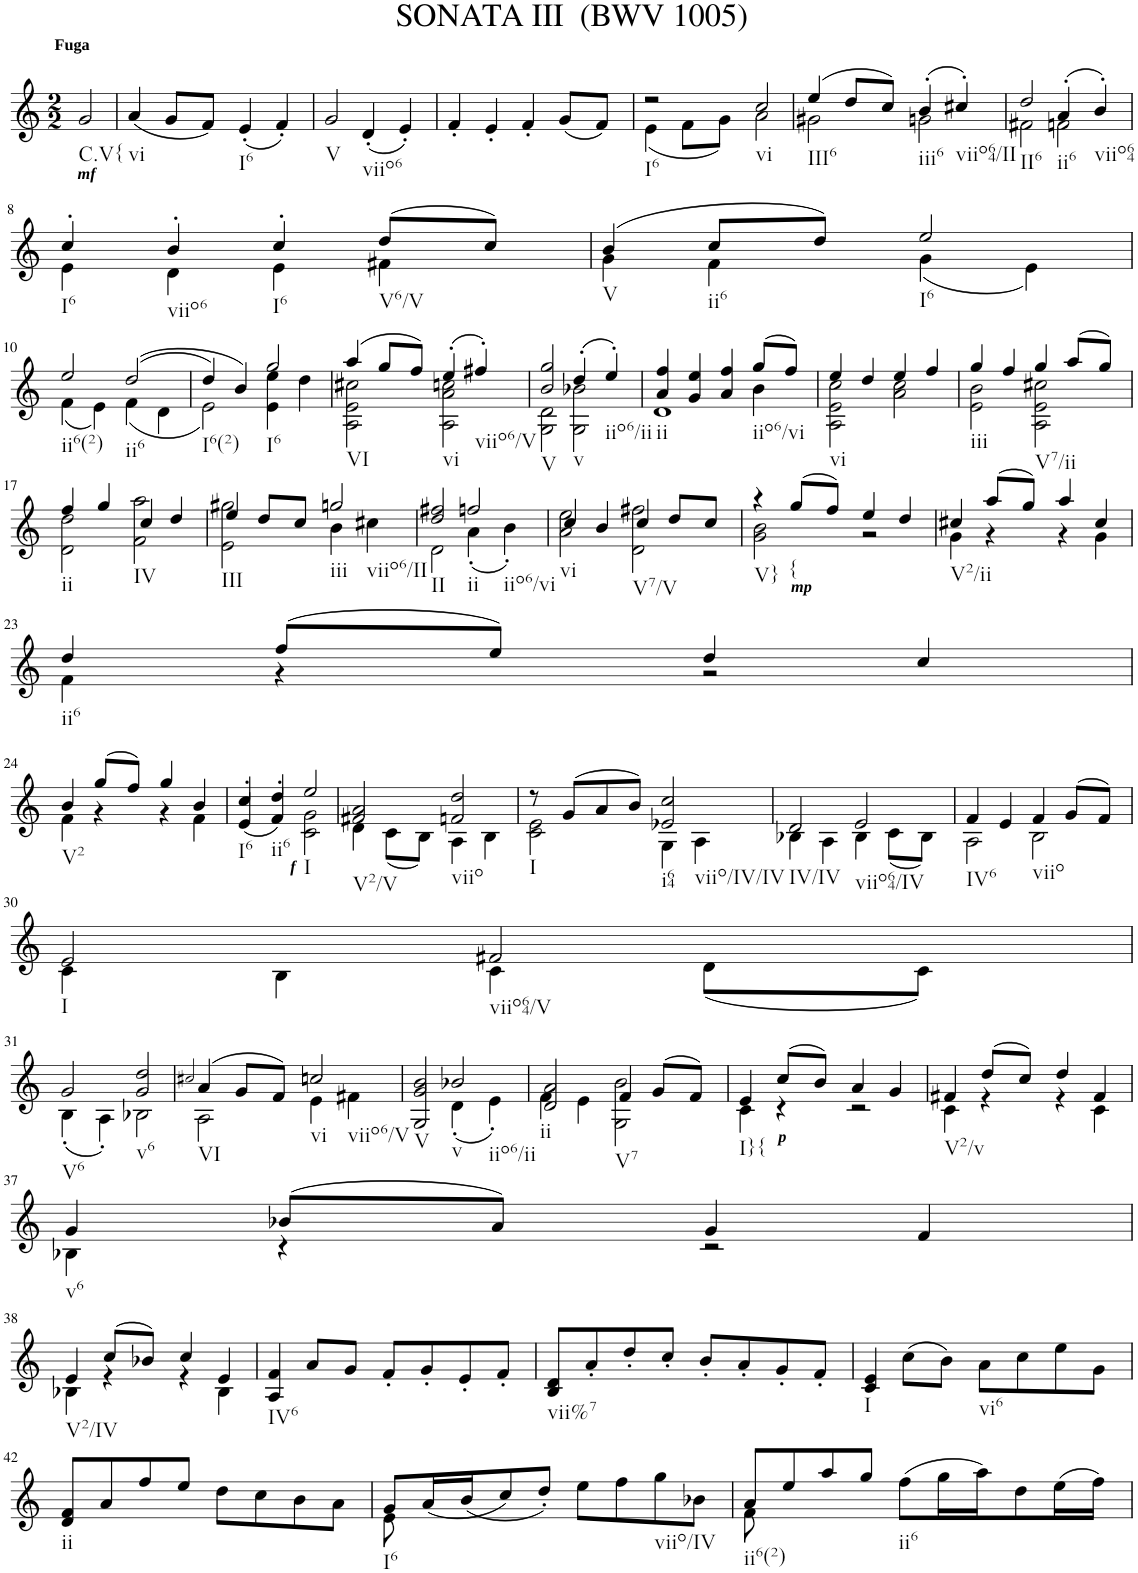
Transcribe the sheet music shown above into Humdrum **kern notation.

**kern
*part1
*staff1
*I"unbenannt
*clefG2
*k[]
*M2/2
=1
!LO:TX:a:B:t=Fuga
!LO:TX:b:Bi:t=mf
!LO:TX:b:t=C.V{
2g/
=2
!LO:TX:b:t=vi
(4a/
8g/L
8f/J)
!LO:TX:b:t=I6
(4e'/
4f'/)
=3
!LO:TX:b:t=V
2g/
!LO:TX:b:t=viio6
(4d'/
4e'/)
=4
4f'/
4e'/
4f'/
(8g/L
8f/J)
=5
*^
!LO:TX:b:t=I6	!
2r	(4e\
.	8f\L
.	8g\J)
!LO:TX:b:t=vi	!
2cc/	2a\
=6	=6
!LO:TX:b:t=III6	!
(4ee/	2g#X\
8dd/L	.
8cc/J)	.
!LO:TX:b:t=iii6	!
(4b'/	2gn\
!LO:TX:b:t=viio64/II	!
4cc#X'/)	.
=7	=7
!LO:TX:b:t=II6	!
2dd/	2f#X\
!LO:TX:b:t=ii6	!
(4a'/	2fn\
!LO:TX:b:t=viio64	!
4b'/)	.
!!LO:LB:g=z	!!
=8	=8
!LO:TX:b:t=I6	!
4cc'/	4e\
!LO:TX:b:t=viio6	!
4b'/	4d\
!LO:TX:b:t=I6	!
4cc'/	4e\
!LO:TX:b:t=V6/V	!
(8dd/L	4f#X\
8cc/J)	.
=9	=9
!LO:TX:b:t=V	!
(4b/	4g\
!LO:TX:b:t=ii6	!
8cc/L	4f\
8dd/J)	.
!LO:TX:b:t=I6	!
2ee/	(4g\
.	4e\)
!!LO:LB:g=z	!!
=10	=10
!LO:TX:b:t=ii6(2)	!
2ee/	(4f\
.	4e\)
!LO:TX:b:t=ii6	!
((2dd/	(4f\
.	4d\
=11	=11
!LO:TX:b:t=I6(2)	!
4dd/)	2e\)
4b/)	.
!LO:TX:b:t=I6	!
2gg/	4e\ 4ee\
.	4dd\
=12	=12
!LO:TX:b:t=VI	!
(4aa/	2A\ 2e\ 2cc#X\
8gg/L	.
8ff/J)	.
!LO:TX:b:t=vi	!
(4ee'/	2A\ 2a\ 2ccn\
!LO:TX:b:t=viio6/V	!
4ff#X'/)	.
=13	=13
!LO:TX:b:t=V	!
2b/ 2gg/	2G\ 2d\
!LO:TX:b:t=v	!
(4dd'/	2G\ 2b-X\
!LO:TX:b:t=iio6/ii	!
4ee'/)	.
=14	=14
*	*^
!LO:TX:b:t=ii	!	!
4a/ 4ff/	1d	2.ryy
4g/ 4ee/	.	.
4a/ 4ff/	.	.
!LO:TX:b:t=iio6/vi	!	!
(8gg/L	.	4b\
8ff/J)	.	.
*	*v	*v
=15	=15
!LO:TX:b:t=vi	!
4ee/	2A\ 2e\ 2cc\
4dd/	.
4ee/	2a\ 2cc\
4ff/	.
=16	=16
!LO:TX:b:t=iii	!
4gg/	2e\ 2b\
4ff/	.
!LO:TX:b:t=V7/ii	!
4gg/	2A\ 2e\ 2cc#X\
(8aa/L	.
8gg/J)	.
!!LO:LB:g=z	!!
=17	=17
!LO:TX:b:t=ii	!
4ff/	2d\ 2dd\
4gg/	.
!LO:TX:b:t=IV	!
4cc/	2f\ 2aa\
4dd/	.
=18	=18
!LO:TX:b:t=III	!
4ee/	2e\ 2gg#X\
8dd/L	.
8cc/J	.
!LO:TX:b:t=iii	!
!LO:TX:b:t=viio6/II	!
2ggn/	4b\
.	4cc#X\
=19	=19
!LO:TX:b:t=II	!
2dd/ 2ff#X/	2d\
!LO:TX:b:t=ii	!
!LO:TX:b:t=iio6/vi	!
2ffn/	(4a'\
.	4b'\)
=20	=20
!LO:TX:b:t=vi	!
4cc/	2a\ 2ee\
4b/	.
!LO:TX:b:t=V7/V	!
4cc/	2d\ 2ff#X\
8dd/L	.
8cc/J	.
=21	=21
!LO:TX:b:t=V}	!
4r	2g\ 2b\
!LO:TX:b:Bi:t=mp	!
!LO:TX:b:t={	!
(8gg/L	.
8ff/J)	.
4ee/	2r
4dd/	.
=22	=22
!LO:TX:b:t=V2/ii	!
4cc#X/	4g\
(8aa/L	4r
8gg/J)	.
4aa/	4r
4cc#/	4g\
!!LO:LB:g=z	!!
=23	=23
!LO:TX:b:t=ii6	!
4dd/	4f\
(8ff/L	4r
8ee/J)	.
4dd/	2r
4cc/	.
!!LO:LB:g=z	!!
=24	=24
!LO:TX:b:t=V2	!
4b/	4f\
(8gg/L	4r
8ff/J)	.
4gg/	4r
4b/	4f\
=25	=25
!LO:TX:b:t=I6	!
4cc/	(4e'/
!LO:TX:b:t=ii6	!
4dd/	4f'/)
!LO:TX:b:Bi:t=f	!
!LO:TX:b:t=I	!
2ee/	2c\ 2g\
=26	=26
!LO:TX:b:t=V2/V	!
2f#X/ 2a/	4d\
.	(8c\L
.	8B\J)
!LO:TX:b:t=viio	!
2fn/ 2dd/	4A\
.	4B\
=27	=27
!LO:TX:b:t=I	!
8r	2c\ 2e\
(8g/L	.
8a/	.
8b/J)	.
!LO:TX:b:t=i64	!
!LO:TX:b:t=viio/IV/IV	!
2e-X/ 2cc/	4G\
.	4A\
=28	=28
!LO:TX:b:t=IV/IV	!
2d/	4B-X\
.	4A\
!LO:TX:b:t=viio64/IV	!
2e/	4B-\
.	(8c\L
.	8B-\J)
=29	=29
!LO:TX:b:t=IV6	!
4f/	2A\
4e/	.
!LO:TX:b:t=viio	!
4f/	2B\
(8g/L	.
8f/J)	.
!!LO:LB:g=z	!!
=30	=30
!LO:TX:b:t=I	!
2e/	4c\
.	4B\
!LO:TX:b:t=viio64/V	!
2f#X/	4c\
.	(8d\L
.	8c\J)
!!LO:LB:g=z	!!
=31	=31
!LO:TX:b:t=V6	!
2g/	(4B'\
.	4A'\)
!LO:TX:b:t=v6	!
2g/ 2dd/	2B-X\
=32	=32
2qcc#X/	.
!LO:TX:b:t=VI	!
(4a/	2A\
8g/L	.
8f/J)	.
!LO:TX:b:t=vi	!
!LO:TX:b:t=viio6/V	!
2ccn/	4e\
.	4f#X\
=33	=33
!LO:TX:b:t=V	!
2g/ 2b/	2G/
!LO:TX:b:t=v	!
!LO:TX:b:t=iio6/ii	!
2b-X/	(<4d'\
.	4e'\)
=34	=34
!LO:TX:b:t=ii	!
2d/ 2a/	4f\
.	4e\
!LO:TX:b:t=V7	!
4f/	2G\ 2b\
(8g/L	.
8f/J)	.
=35	=35
!LO:TX:b:t=I}{	!
4e/	4c\
!LO:TX:b:Bi:t=p	!
(8cc/L	4r
8b/J)	.
4a/	2r
4g/	.
=36	=36
!LO:TX:b:t=V2/v	!
4f#X/	4c\
(8dd/L	4r
8cc/J)	.
4dd/	4r
4f#/	4c\
!!LO:LB:g=z	!!
=37	=37
!LO:TX:b:t=v6	!
4g/	4B-X\
(8b-X/L	4r
8a/J)	.
4g/	2r
4f/	.
!!LO:LB:g=z	!!
=38	=38
!LO:TX:b:t=V2/IV	!
4e/	4B-X\
(8cc/L	4r
8b-X/J)	.
4cc/	4r
4e/	4B-\
=39	=39
!LO:TX:b:t=IV6	!
*v	*v
4A/ 4f/
8a/L
8g/J
8f'/L
8g'/
8e'/
8f'/J
=40
!LO:TX:b:t=vii%7
8B/ 8d/L
8a'/
8dd'/
8cc'/J
8b'/L
8a'/
8g'/
8f'/J
=41
!LO:TX:b:t=I
4c/ 4e/
(8cc\L
8b\J)
!LO:TX:b:t=vi6
8a\L
8cc\
8ee\
8g\J
!!LO:LB:g=z
=42
!LO:TX:b:t=ii
8d/ 8f/L
8a/
8ff/
8ee/J
8dd\L
8cc\
8b\
8a\J
=43
*^
!LO:TX:b:t=I6	!
8g/L	8e\
(16a/L	2..ryy
(16b/J	.
8cc/)	.
8dd'/J)	.
8ee\L	.
8ff\	.
!LO:TX:b:t=viio/IV	!
8gg\	.
8b-X\J	.
=44	=44
!LO:TX:b:t=ii6(2)	!
8a/L	8f\
8ee/	2..ryy
8aa/	.
8gg/J	.
!LO:TX:b:t=ii6	!
(8ff\L	.
16gg\L	.
16aa\J)	.
8dd\	.
(16ee\L	.
16ff\JJ)	.
*v	*v
=
*-
